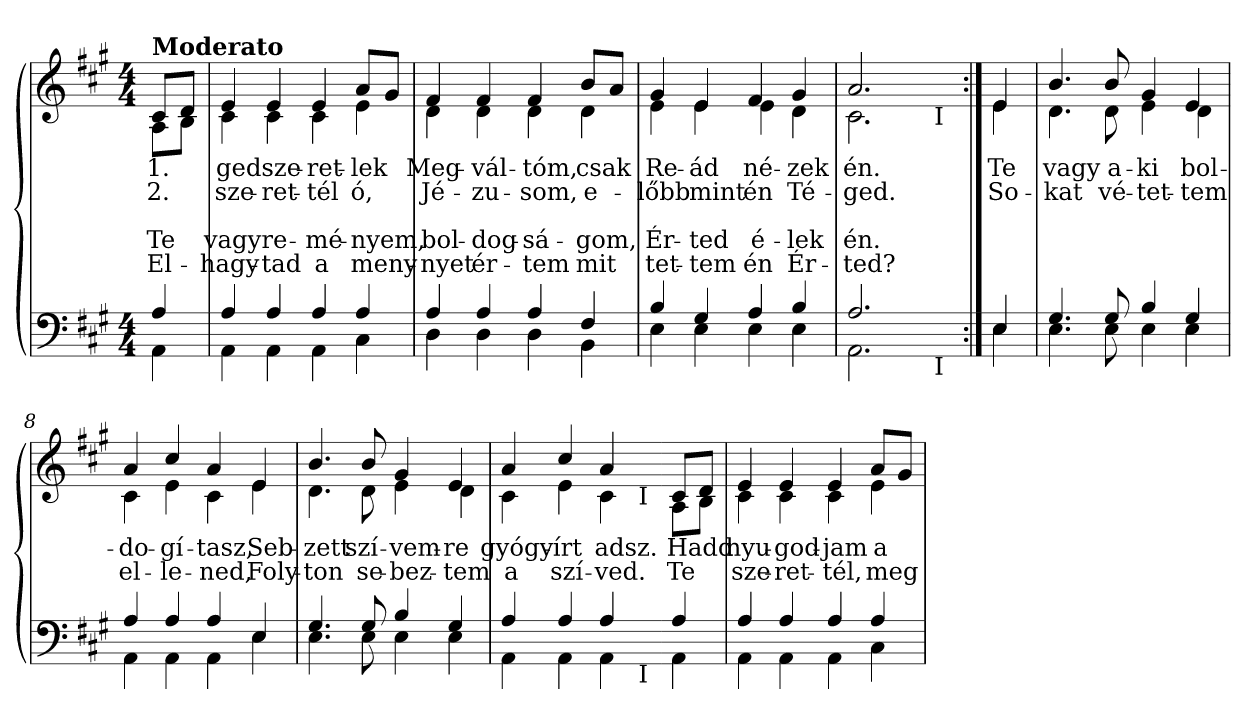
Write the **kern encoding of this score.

**kern	**kern	**text	**text	**text	**text	**text
*part2	*part1	*part1	*part1	*part1	*part1	*part1
*staff2	*staff1	*staff1	*staff1	*staff1	*staff1	*staff1
*clefF4	*clefG2	*	*	*	*	*
*k[f#c#g#]	*k[f#c#g#]	*	*	*	*	*
*f#:	*f#:	*	*	*	*	*
*M4/4	*M4/4	*	*	*	*	*
=1	=1	=1	=1	=1	=1	=1
*^	*^	*	*	*	*	*
!	!	!LO:TX:a:B:t=Moderato	!	!	!	!	!	!
!	!	!	!	!LO:LY:b	!LO:LY:b	!	!LO:LY:b	!LO:LY:b
4A/	4AA\	8c#/L	8A\L	1.	2.	.	Te	El-
.	.	8d/J	8B\J	.	.	.	.	.
=2	=2	=2	=2	=2	=2	=2	=2	=2
!	!	!	!	!LO:LY:b	!LO:LY:b	!	!LO:LY:b	!LO:LY:b
4A/	4AA\	4e/	4c#\	-ged	sze-	.	vagy	-hagy-
!	!	!	!	!LO:LY:b	!LO:LY:b	!	!LO:LY:b	!LO:LY:b
4A/	4AA\	4e/	4c#\	sze-	-ret-	.	re-	-tad
!	!	!	!	!LO:LY:b	!LO:LY:b	!	!LO:LY:b	!LO:LY:b
4A/	4AA\	4e/	4c#\	-ret-	-tél	.	-mé-	a
!	!	!	!	!LO:LY:b	!LO:LY:b	!	!LO:LY:b	!LO:LY:b
4A/	4C#\	8a/L	4e\	-lek	ó,	.	-nyem,	meny-
.	.	8g#/J	.	.	.	.	.	.
=3	=3	=3	=3	=3	=3	=3	=3	=3
!	!	!	!	!LO:LY:b	!LO:LY:b	!	!LO:LY:b	!LO:LY:b
4A/	4D\	4f#/	4d\	Meg-	Jé-	.	bol-	-nyet
!	!	!	!	!LO:LY:b	!LO:LY:b	!	!LO:LY:b	!LO:LY:b
4A/	4D\	4f#/	4d\	-vál-	-zu-	.	-dog-	ér-
!	!	!	!	!LO:LY:b	!LO:LY:b	!	!LO:LY:b	!LO:LY:b
4A/	4D\	4f#/	4d\	-tóm,	-som,	.	-sá-	-tem
!	!	!	!	!LO:LY:b	!LO:LY:b	!	!LO:LY:b	!LO:LY:b
4F#/	4BB\	8b/L	4d\	csak	e-	.	-gom,	mit
.	.	8a/J	.	.	.	.	.	.
=4	=4	=4	=4	=4	=4	=4	=4	=4
!	!	!	!	!LO:LY:b	!LO:LY:b	!	!LO:LY:b	!LO:LY:b
4B/	4E\	4g#/	4e\	Re-	-lőbb	.	Ér-	tet-
!	!	!	!	!LO:LY:b	!LO:LY:b	!	!LO:LY:b	!LO:LY:b
4G#/	4E\	4e/	4e\	-ád	mint	.	-ted	-tem
!	!	!	!	!LO:LY:b	!LO:LY:b	!	!LO:LY:b	!LO:LY:b
4A/	4E\	4f#/	4e\	né-	én	.	é-	én
!	!	!	!	!LO:LY:b	!LO:LY:b	!	!LO:LY:b	!LO:LY:b
4B/	4E\	4g#/	4d\	-zek	Té-	.	-lek	Ér-
=5	=5	=5	=5	=5	=5	=5	=5	=5
!	!	!	!	!LO:LY:b	!LO:LY:b	!	!LO:LY:b	!LO:LY:b
*	*^	*	*^	*	*	*	*	*
2.A/	2.AA\	2ryy	2.a/	2.c#\	2ryy	én.	-ged.	.	én.	-ted?
.	.	16ryy	.	.	16ryy	.	.	.	.	.
!	!	!	!	!	!LO:TX:b:t=I	!	!	!	!	!
!	!	!LO:TX:b:t=I	!	!	!	!	!	!	!	!
.	.	8.ryy	.	.	8.ryy	.	.	.	.	.
*	*v	*v	*	*	*	*	*	*	*	*
*	*	*	*v	*v	*	*	*	*	*
!!LO:LB:g=z
=6:|!	=6:|!	=6:|!	=6:|!	=6:|!	=6:|!	=6:|!	=6:|!	=6:|!
*	*^	*	*^	*	*	*	*	*
!	!	!	!	!	!	!LO:LY:b	!LO:LY:b	!	!	!
*	*v	*v	*	*	*	*	*	*	*	*
*	*	*	*v	*v	*	*	*	*	*
4E/	4E\	4e/	4e\	Te	So-	.	.	.
=7	=7	=7	=7	=7	=7	=7	=7	=7
!	!	!	!	!LO:LY:b	!LO:LY:b	!	!	!
4.G#/	4.E\	4.b/	4.d\	vagy	-kat	.	.	.
!	!	!	!	!LO:LY:b	!LO:LY:b	!	!	!
8G#/	8E\	8b/	8d\	a-	vé-	.	.	.
!	!	!	!	!LO:LY:b	!LO:LY:b	!	!	!
4B/	4E\	4g#/	4e\	-ki	-tet-	.	.	.
!	!	!	!	!LO:LY:b	!LO:LY:b	!	!	!
4G#/	4E\	4e/	4d\	bol-	-tem	.	.	.
=8	=8	=8	=8	=8	=8	=8	=8	=8
!	!	!	!	!LO:LY:b	!LO:LY:b	!	!	!
4A/	4AA\	4a/	4c#\	-do-	el-	.	.	.
!	!	!	!	!LO:LY:b	!LO:LY:b	!	!	!
4A/	4AA\	4cc#/	4e\	-gí-	-le-	.	.	.
!	!	!	!	!LO:LY:b	!LO:LY:b	!	!	!
4A/	4AA\	4a/	4c#\	-tasz,	-ned,	.	.	.
!	!	!	!	!LO:LY:b	!LO:LY:b	!	!	!
4E/	4E\	4e/	4e\	Seb-	Foly-	.	.	.
=9	=9	=9	=9	=9	=9	=9	=9	=9
!	!	!	!	!LO:LY:b	!LO:LY:b	!	!	!
4.G#/	4.E\	4.b/	4.d\	-zett	-ton	.	.	.
!	!	!	!	!LO:LY:b	!LO:LY:b	!	!	!
8G#/	8E\	8b/	8d\	szí-	se-	.	.	.
!	!	!	!	!LO:LY:b	!LO:LY:b	!	!	!
4B/	4E\	4g#/	4e\	-vem-	-bez-	.	.	.
!	!	!	!	!LO:LY:b	!LO:LY:b	!	!	!
4G#/	4E\	4e/	4d\	-re	-tem	.	.	.
=10	=10	=10	=10	=10	=10	=10	=10	=10
!	!	!	!	!LO:LY:b	!LO:LY:b	!	!	!
*	*^	*	*^	*	*	*	*	*
4A/	4AA\	2ryy	4a/	4c#\	2ryy	gyógy-	a	.	.	.
!	!	!	!	!	!	!LO:LY:b	!LO:LY:b	!	!	!
4A/	4AA\	.	4cc#/	4e\	.	-írt	szí-	.	.	.
!	!	!	!	!	!	!LO:LY:b	!LO:LY:b	!	!	!
4A/	4AA\	8ryy	4a/	4c#\	8ryy	adsz.	-ved.	.	.	.
.	.	32ryy	.	.	32ryy	.	.	.	.	.
!	!	!	!	!	!LO:TX:b:t=I	!	!	!	!	!
!	!	!LO:TX:b:t=I	!	!	!	!	!	!	!	!
.	.	16.ryy	.	.	16.ryy	.	.	.	.	.
*	*v	*v	*	*	*	*	*	*	*	*
*	*	*	*v	*v	*	*	*	*	*
!!LO:LB:g=z
=11-	=11-	=11-	=11-	=11-	=11-	=11-	=11-	=11-
*	*^	*	*^	*	*	*	*	*
!	!	!	!	!	!	!LO:LY:b	!LO:LY:b	!	!	!
*	*v	*v	*	*	*	*	*	*	*	*
*	*	*	*v	*v	*	*	*	*	*
4A/	4AA\	8c#/L	8A\L	Hadd	Te	.	.	.
.	.	8d/J	8B\J	.	.	.	.	.
=12	=12	=12	=12	=12	=12	=12	=12	=12
!	!	!	!	!LO:LY:b	!LO:LY:b	!	!	!
4A/	4AA\	4e/	4c#\	nyu-	sze-	.	.	.
!	!	!	!	!LO:LY:b	!LO:LY:b	!	!	!
4A/	4AA\	4e/	4c#\	-god-	-ret-	.	.	.
!	!	!	!	!LO:LY:b	!LO:LY:b	!	!	!
4A/	4AA\	4e/	4c#\	-jam	-tél,	.	.	.
!	!	!	!	!LO:LY:b	!LO:LY:b	!	!	!
4A/	4C#\	8a/L	4e\	a	meg-	.	.	.
.	.	8g#/J	.	.	.	.	.	.
*v	*v	*	*	*	*	*	*	*
*	*v	*v	*	*	*	*	*
=	=	=	=	=	=	=
*-	*-	*-	*-	*-	*-	*-
